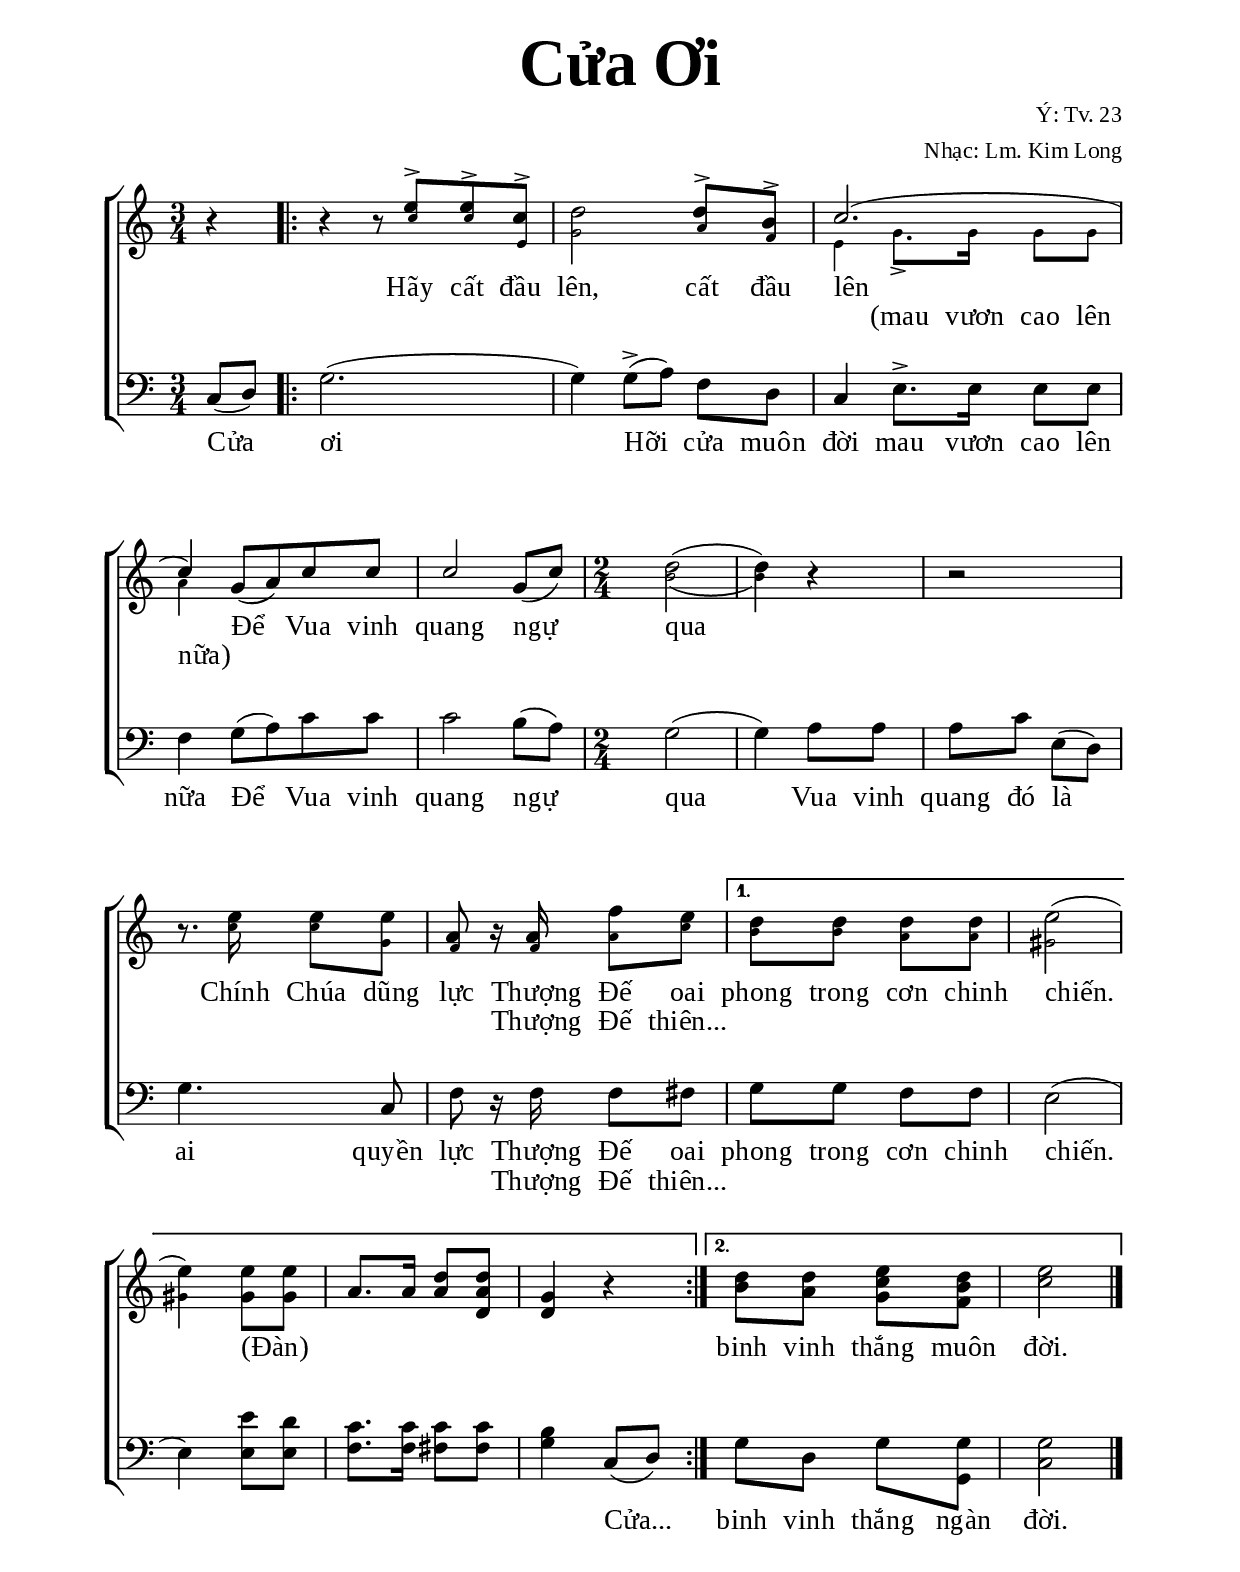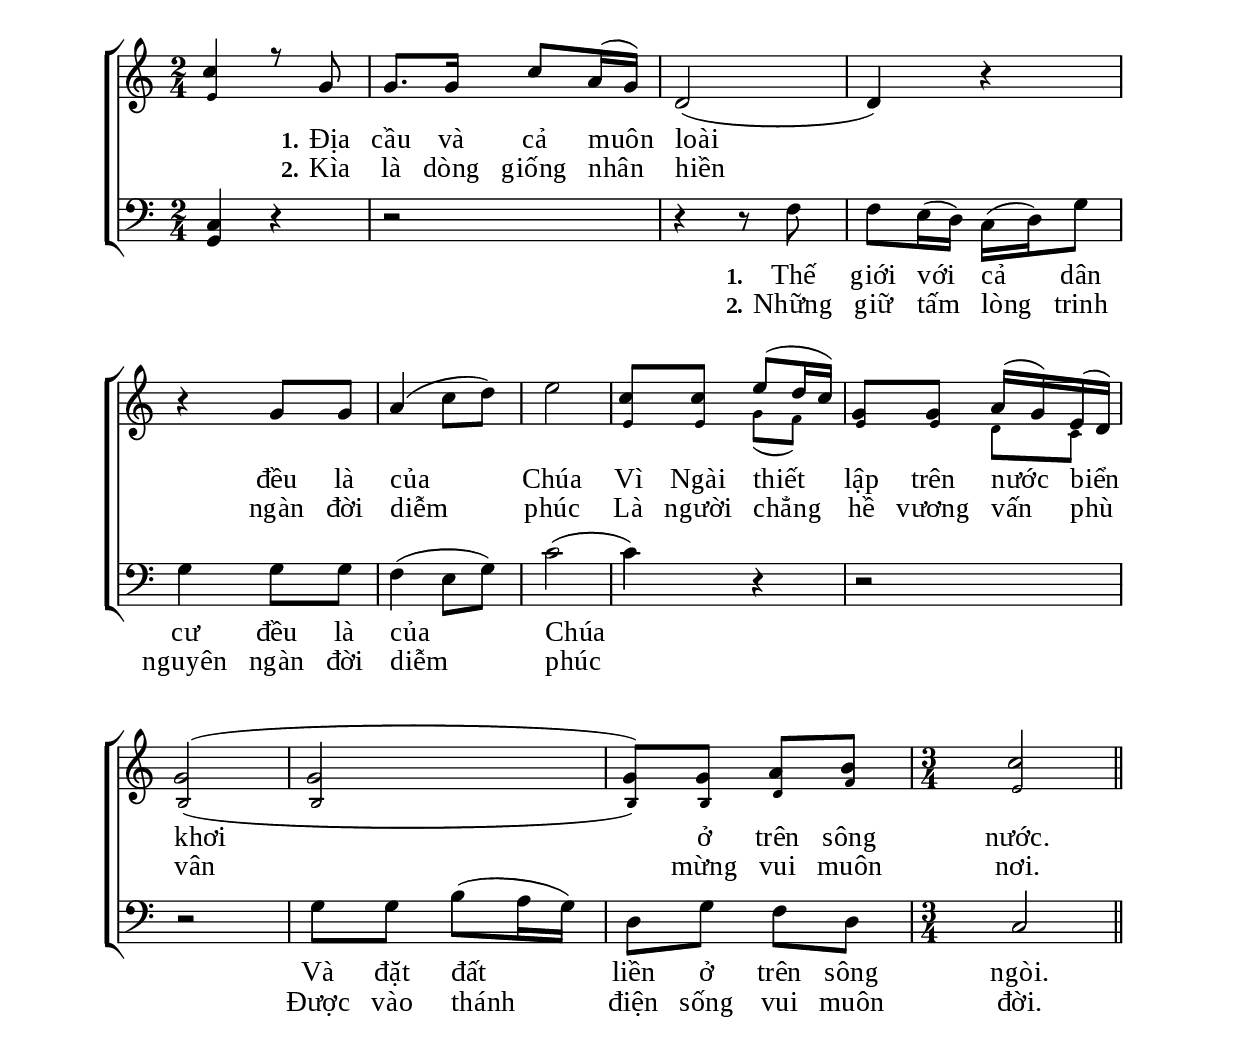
% Cài đặt chung
\version "2.22.1"
\include "english.ly"

\header {
  title = \markup { \fontsize #5 "Cửa Ơi" }
  composer = "Ý: Tv. 23"
  arranger = "Nhạc: Lm. Kim Long"
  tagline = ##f
}

% Nhạc điệp khúc
nhacDiepKhucSop = \relative c'' {
  \key c \major \time 3/4
  \partial 4 r4 |
  r4 r8 e ^> e ^> c ^> |
  d2 d8 ^> b ^> |
  c2. ( |
  c4) g8 _( a) c c |
  c2 g8 _( c) |
  
  \time 2/4
  d2 ^( |
  d4) r |
  r2 |
  r8. e16 e8 e |
  a, r16 a f'8 e |
  
  d8 d d d |
  e2( |
  e4)
  <e gs,>8 <e gs,> |
  a,8. a16 <d a>8 <d a d,> |
  <g, d>4 r
  
  <d' b>8 <d a> <e c g> <d b f> |
  <c e>2
}

nhacDiepKhucAlto = \relative c'' {
  \key c \major \time 3/4
  \partial 4 r4 |
  r4 r8 c c e, |
  g2 a8 f |
  e4 g8. _> g16 g8 g |
  a4 \skip 2
  \skip 2.
  b2 _( |
  b4) r |
  r2 |
  r8. c16 c8 g |
  f r16 f16 a8 c |
  
  b b a a |
  gs2 ( |
  gs4)
}

nhacDiepKhucBas = \relative c {
  \key c \major \time 3/4
  \partial 4 c8[( d)] |
  
  \repeat volta 2
  {
  g2.( |
  g4) g8-> ( [a]) f d |
  c4 e8. -> e16 e8 e |
  f4 g8( a) c c |
  c2 b8( a) |
  
  \time 2/4
  g2 ( |
  g4) a8 a |
  a c e,( d) |
  g4. c,8 |
  f r16 f f8 fs |
  }
  
  \alternative {
    {
      g8 g f f |
      e2( |
      e4)
      
      
      <e' e,>8 <d e,> |
      <c f,>8. <c f,>16 <c fs,>8 <c fs,> |
      <b g>4
      
      c,8( d)
    }
    {
      g8 d \stemDown g <g g,> |
      <g c,>2 \bar "|."
    }
  }
}

% Nhạc phiên khúc
nhacPhienKhucSop = \relative c'' {
  \key c \major \time 2/4
  c4 r8 g |
  g8. g16 c8 a16( g) |
  d2 _( |
  d4) r |
  r g8 g |
  a4 (c8 d) |
  e2 |
  c8 c e( d16 c) |
  g8 g a16( g) e( d) |
  g2 ^( |
  g2 |
  g8) g a b |
  
  \time 3/4 c2 \bar "||"
}

nhacPhienKhucAlto = \relative c' {
  e4 \skip 4
  \skip 2
  \skip 2
  \skip 4 r
  r \skip 4
  \skip 2
  \skip 2
  e8 e g( f) |
  e e d c |
  b2 _( |
  b |
  b8) b d f |
  e2
}

nhacPhienKhucBas = \relative c {
  <g c>4 r |
  r2 |
  r4 r8 f'8 |
  f e16( d) c( d) g8 |
  g4 g8 g |
  f4( e8 g) |
  c2( |
  c4) r |
  r2 |
  r2 |
  g8 g b( a16 g) |
  d8 g f d |
  c2
}

% Lời điệp khúc
loiDiepKhucSop = \lyricmode {
  Hãy cất đầu lên, cất đầu lên
  Để Vua vinh quang ngự qua
  Chính Chúa dũng
  
  lực Thượng Đế oai phong trong cơn chinh chiến.
  
  (Đàn) _ _ _ _ _ _
  
  binh vinh thắng muôn đời.
}

loiDiepKhucAlto = \lyricmode {
  _ _ _ _ _ _ _ (mau vươn cao lên nữa)
  _ _ _ _ _ Thượng Đế thiên...
}

loiDiepKhucBas = \lyricmode {
  Cửa
  \repeat volta 2 {
  ơi Hỡi cửa muôn đời
  mau vươn cao lên nữa
  Để Vua vinh quang ngự qua
  Vua vinh quang đó là ai
  quyền
  
  lực
  <<
  {
    Thượng Đế oai
  }
  \new Lyrics {
	  \set associatedVoice = "beBas"
	  Thượng Đế thiên...
	}
  >>
  }
  \alternative {
    {
      phong trong cơn chinh chiến.
      _ _ _ _ _ _ _
      Cửa...
    }
    {
      binh vinh thắng ngàn đời.
    }
  }
}

% Lời phiên khúc
loiPhienKhucMotSop = \lyricmode {
  _
  \set stanza = #"1."
  Địa cầu và cả muôn loài đều là của Chúa
  Vì Ngài thiết lập trên nước biển khơi ở trên sông nước.
}

loiPhienKhucHaiSop = \lyricmode {
  _
  \set stanza = #"2."
  Kìa là dòng giống nhân hiền
  ngàn đời diễm phúc
  Là người chẳng hề vương vấn phù vân
  mừng vui muôn nơi.
}

loiPhienKhucMotBas = \lyricmode {
  _
  \set stanza = #"1."
  Thế giới với cả dân cư đều là của Chúa
  Và đặt đất liền ở trên sông ngòi.
}

loiPhienKhucHaiBas = \lyricmode {
  _
  \set stanza = #"2."
  Những giữ tấm lòng trinh nguyên ngàn đời diễm phúc
  Được vào thánh điện sống vui muôn đời.
}

% Dàn trang
\paper {
  #(set-paper-size "a4")
  top-margin = 20\mm
  bottom-margin = 20\mm
  left-margin = 20\mm
  right-margin = 20\mm
  indent = #0
  #(define fonts
    (make-pango-font-tree
      "Liberation Serif"
      "Liberation Serif"
      "Liberation Serif"
      (/ 20 20)))
  %page-count = #1
  print-page-number = #f
  system-system-spacing = #'((basic-distance . 15))
  %score-system-spacing = #'((basic-distance . 15))
}

% Đổi kích thước nốt cho bè phụ
notBePhu =
#(define-music-function (font-size music) (number? ly:music?)
   (for-some-music
     (lambda (m)
       (if (music-is-of-type? m 'rhythmic-event)
           (begin
             (set! (ly:music-property m 'tweaks)
                   (cons `(font-size . ,font-size)
                         (ly:music-property m 'tweaks)))
             #t)
           #f))
     music)
   music)

\score {
  \new ChoirStaff \with {
    \override StaffGrouper.staff-staff-spacing = #'(
                            (basic-distance . 14)
                            (padding . 1))
  }
  <<
    \new Staff \with {
        printPartCombineTexts = ##f
      }
      <<
      \new Voice \partCombine 
        \nhacDiepKhucSop
        \notBePhu -3 { \nhacDiepKhucAlto }
      \new NullVoice = nhacThamChieuSop \nhacDiepKhucSop
      \new Lyrics \lyricsto nhacThamChieuSop \loiDiepKhucSop
      \new NullVoice = nhacThamChieuAlto \nhacDiepKhucAlto
      \new Lyrics \lyricsto nhacThamChieuAlto \loiDiepKhucAlto
      >>
    \new Staff <<
        \clef "bass"
        \new Voice = beBas {
          \nhacDiepKhucBas
        }
        \new Lyrics = "hatLanMot" \lyricsto beBas \loiDiepKhucBas
    >>
  >>
  \layout {
    \override Lyrics.LyricText.font-size = #+2
    \override Lyrics.LyricSpace.minimum-distance = #1.5
    \override Score.BarNumber.break-visibility = ##(#f #f #f)
    \override Score.SpacingSpanner.uniform-stretching = ##t
    \override Score.NonMusicalPaperColumn.page-break-permission = ##f
  }
}

\pageBreak

\score {
  \new ChoirStaff <<
    \new Staff \with {
        \consists "Merge_rests_engraver"
        printPartCombineTexts = ##f
      }
      <<
      \new Voice \partCombine 
        \nhacPhienKhucSop
        \notBePhu -3 { \nhacPhienKhucAlto }
      \new NullVoice = nhacThamChieu \nhacPhienKhucSop
      \new Lyrics \lyricsto nhacThamChieu \loiPhienKhucMotSop
      \new Lyrics \lyricsto nhacThamChieu \loiPhienKhucHaiSop
      >>
    \new Staff <<
        \clef "bass"
        \new Voice = beBas {
          \nhacPhienKhucBas
        }
        \new Lyrics \lyricsto beBas \loiPhienKhucMotBas
        \new Lyrics \lyricsto beBas \loiPhienKhucHaiBas
    >>
  >>
  \layout {
    %\override Staff.TimeSignature.transparent = ##t
    \override Lyrics.LyricText.font-size = #+2
    \override Lyrics.LyricSpace.minimum-distance = #2
    \override Score.BarNumber.break-visibility = ##(#f #f #f)
    \override Score.SpacingSpanner.uniform-stretching = ##t
  }
}
